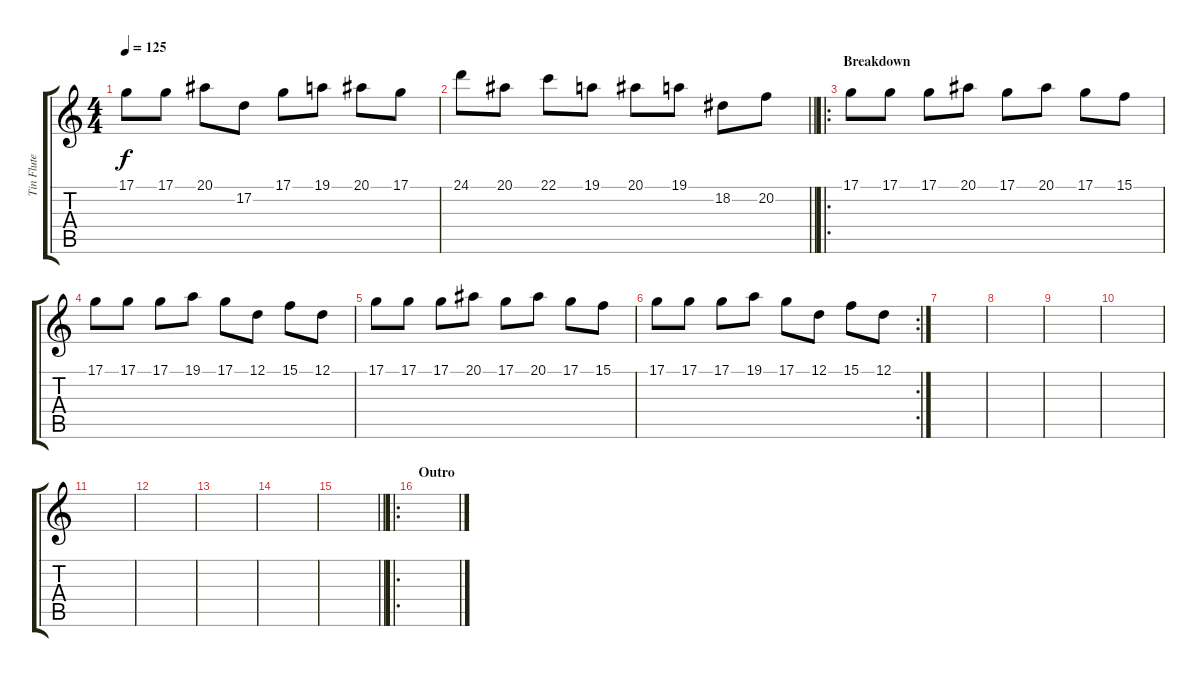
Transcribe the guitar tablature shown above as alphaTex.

\track ("Tin Flute" "Tin Flute") {instrument piccolo}
\staff {score tabs}
\tuning (D4 A3 F3 C3 G2 D2) {hide}
\ts (4 4)
\tempo 125
\clef g2
\ks c
17.1.8{dy f} 17.1.8 20.1.8 17.2.8 17.1.8 19.1.8 20.1.8 17.1.8 |
\barLineRight lightlight
24.1.8 20.1.8 22.1.8 19.1.8 20.1.8 19.1.8 18.2.8 20.2.8 |
\ro
\section ("" "Breakdown")
17.1.8 17.1.8 17.1.8 20.1.8 17.1.8 20.1.8 17.1.8 15.1.8 |
17.1.8 17.1.8 17.1.8 19.1.8 17.1.8 12.1.8 15.1.8 12.1.8 |
17.1.8 17.1.8 17.1.8 20.1.8 17.1.8 20.1.8 17.1.8 15.1.8 |
\rc 2
17.1.8 17.1.8 17.1.8 19.1.8 17.1.8 12.1.8 15.1.8 12.1.8 |
|
|
|
|
|
|
|
|
\barLineRight lightlight
|
\ro
\section ("" "Outro")
